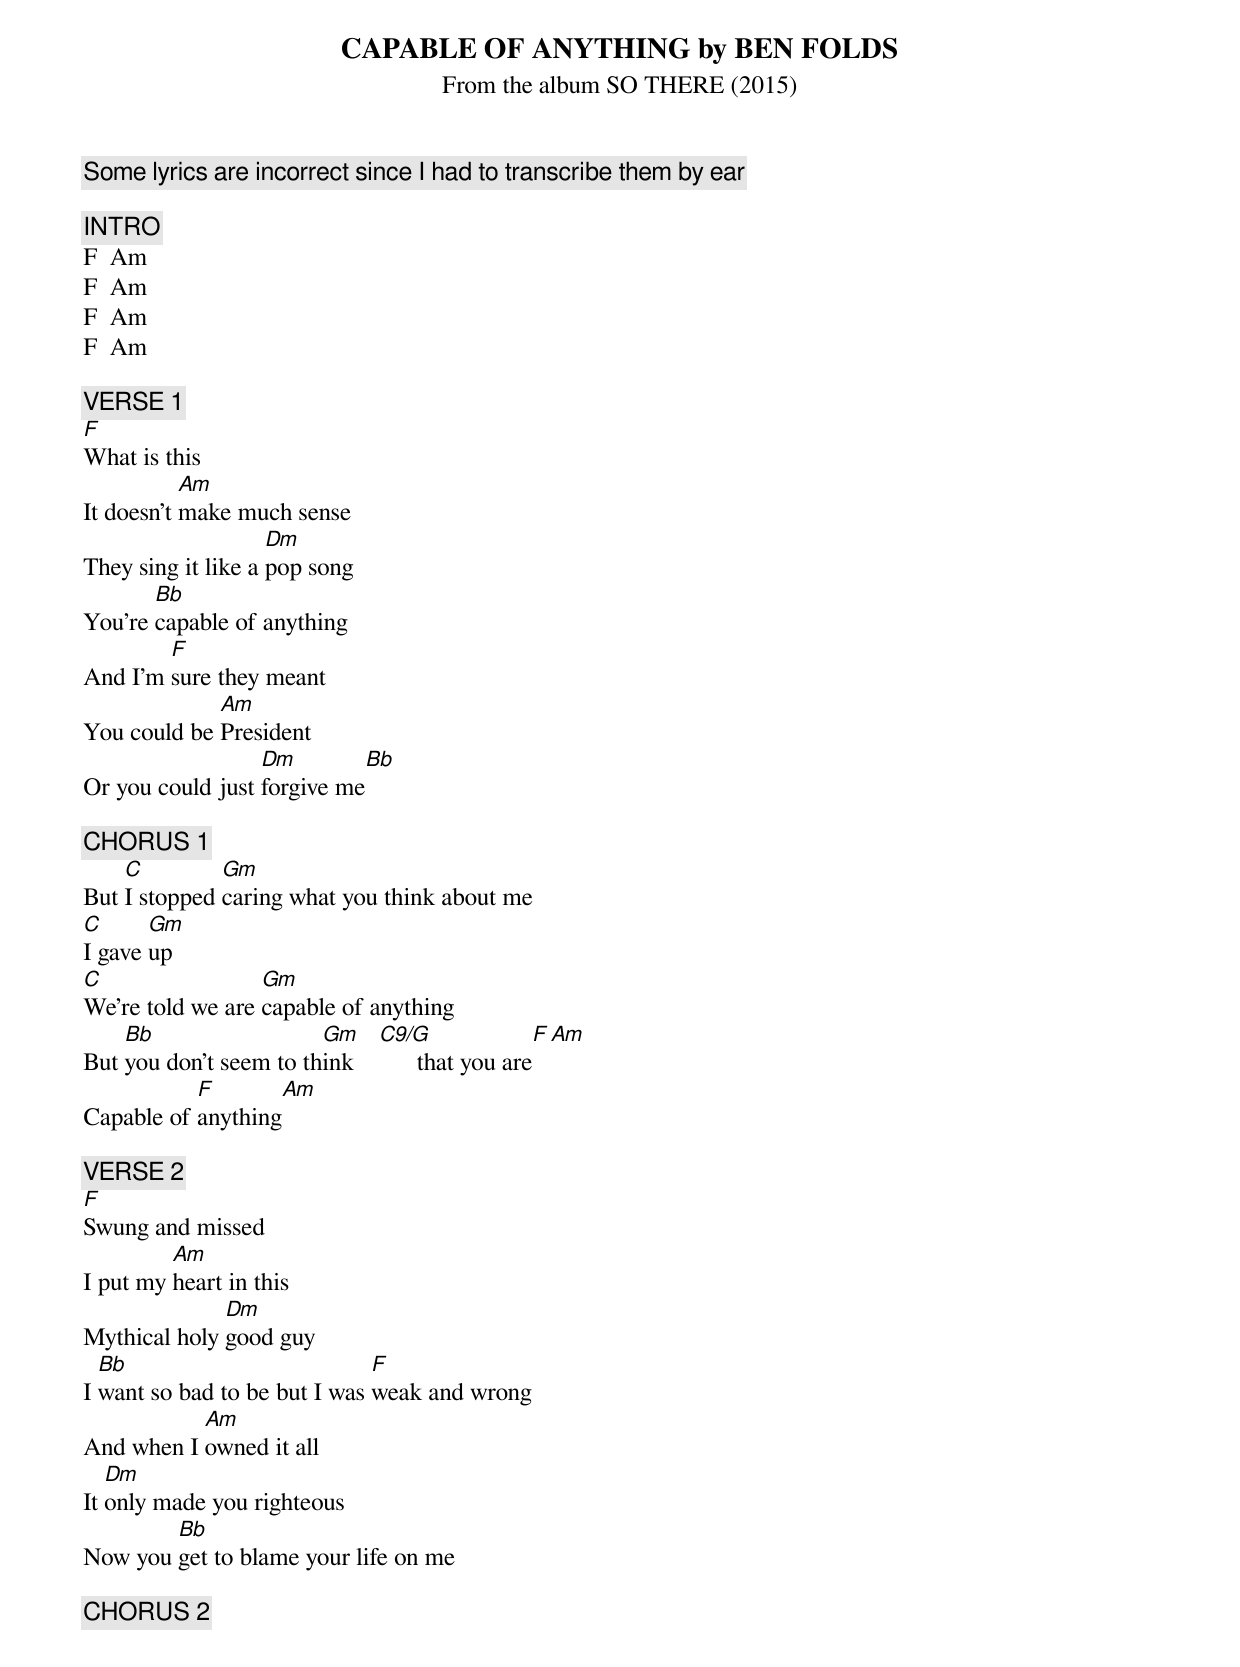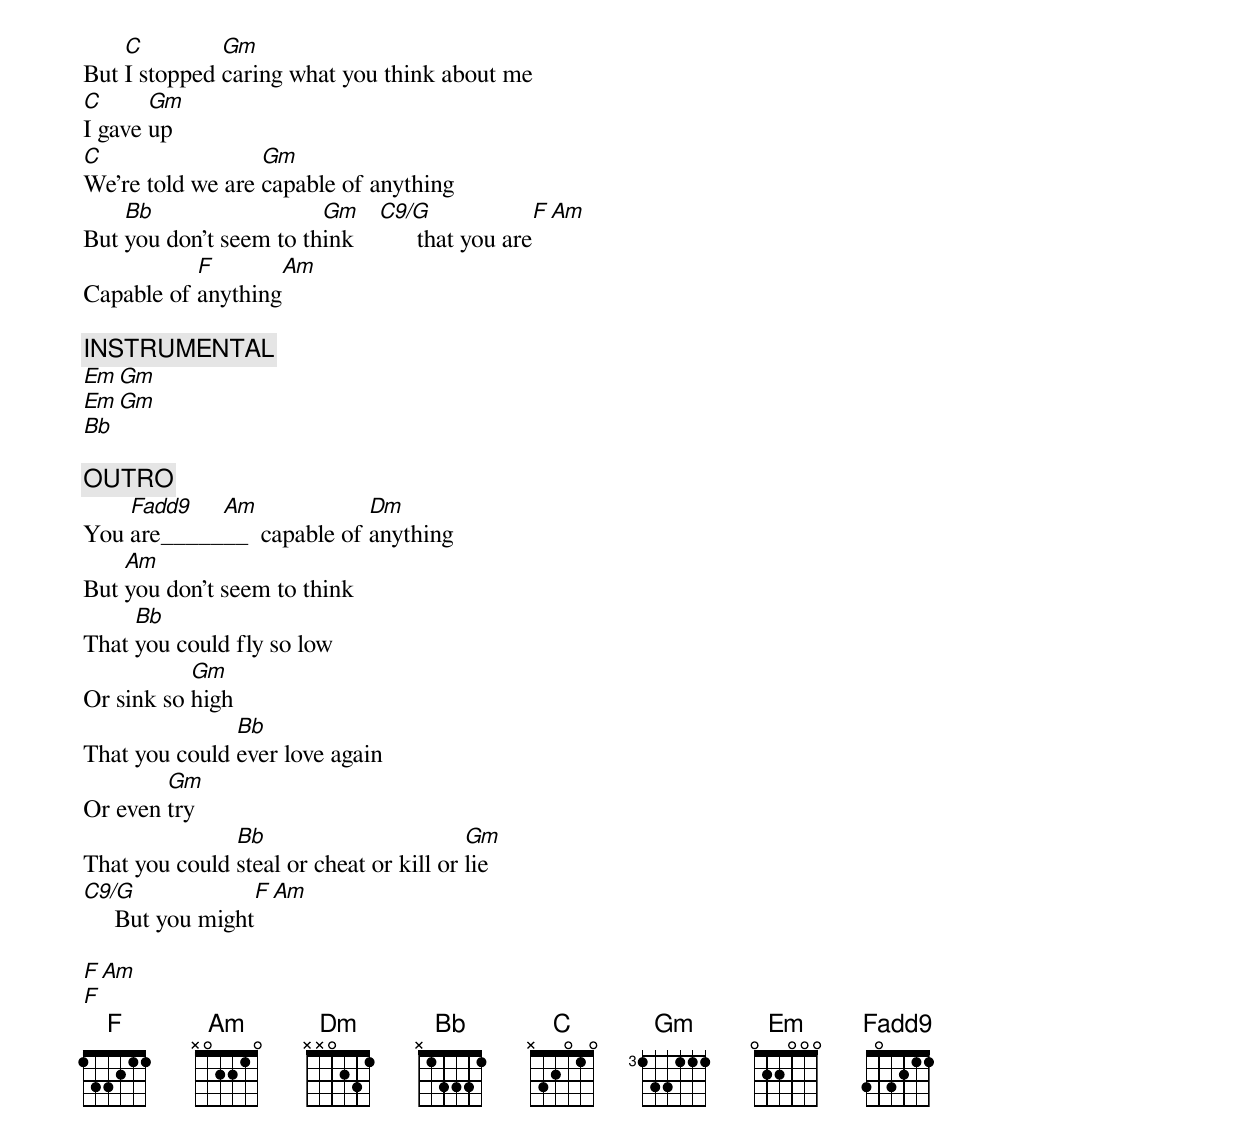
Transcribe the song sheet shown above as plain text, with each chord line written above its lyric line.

CAPABLE OF ANYTHING by BEN FOLDS
From the album SO THERE (2015)
Some lyrics are incorrect since I had to transcribe them by ear

[INTRO]
F  Am
F  Am
F  Am
F  Am

[VERSE 1]
F
What is this
           Am
It doesn't make much sense
                    Dm
They sing it like a pop song
       Bb
You're capable of anything
        F
And I'm sure they meant
             Am
You could be President
                  Dm           Bb
Or you could just forgive me

[CHORUS 1]
    C         Gm
But I stopped caring what you think about me
C      Gm
I gave up
C                 Gm
We're told we are capable of anything
    Bb                  Gm     C9/G               F  Am
But you don't seem to think          that you are
           F         Am
Capable of anything

[VERSE 2]
F
Swung and missed
         Am
I put my heart in this
              Dm
Mythical holy good guy
  Bb                          F
I want so bad to be but I was weak and wrong
           Am
And when I owned it all
   Dm
It only made you righteous
        Bb
Now you get to blame your life on me

[CHORUS 2]
    C         Gm
But I stopped caring what you think about me
C      Gm
I gave up
C                 Gm
We're told we are capable of anything
    Bb                  Gm     C9/G               F  Am
But you don't seem to think          that you are
           F         Am
Capable of anything

[INSTRUMENTAL]
Em  Gm
Em  Gm
Bb

[OUTRO]
    Fadd9   Am             Dm
You are_______  capable of anything
    Am
But you don't seem to think
     Bb
That you could fly so low
           Gm
Or sink so high
               Bb
That you could ever love again
        Gm
Or even try
               Bb                        Gm
That you could steal or cheat or kill or lie
C9/G               F  Am
     But you might

F  Am
F
